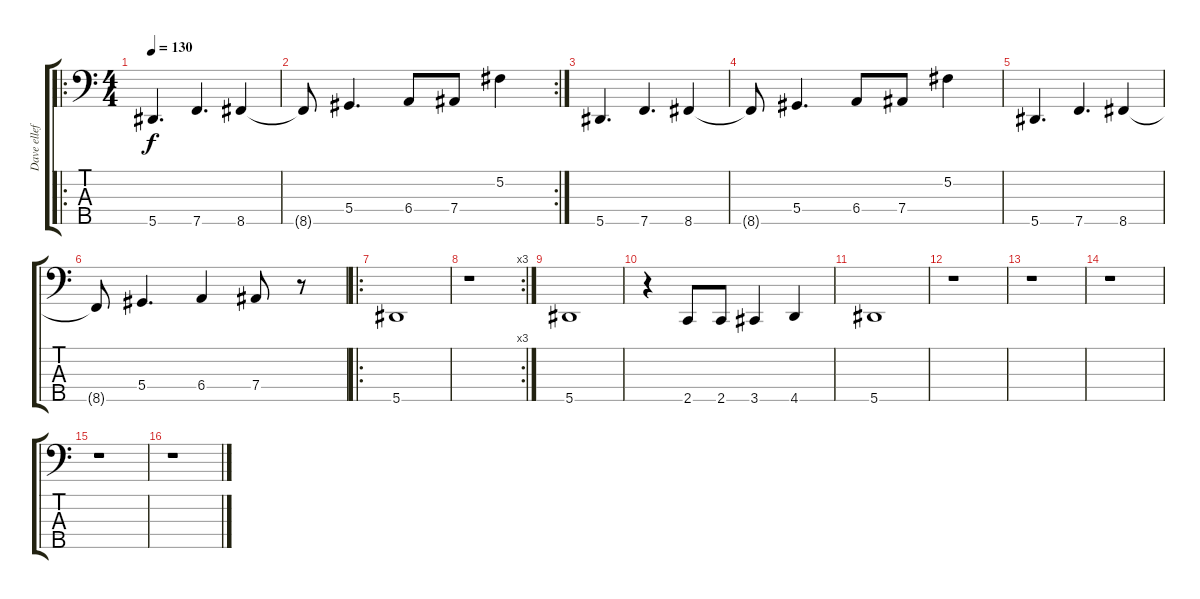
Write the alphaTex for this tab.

\track ("Dave ellefson" "Dave ellef") {instrument electricbasspick}
\staff {score tabs}
\tuning (Gb2 Db2 Ab1 Eb1 Bb0) {hide}
\ro
\ts (4 4)
\tempo 130
\clef f4
\ks c
5.5.4{d dy f instrument electricbasspick} 7.5.4{d} 8.5.4 |
\rc 2
8.5{t}.8 5.4.4{d} 6.4.8 7.4.8 5.2.4 |
5.5.4{d} 7.5.4{d} 8.5.4 |
8.5{t}.8 5.4.4{d} 6.4.8 7.4.8 5.2.4 |
5.5.4{d} 7.5.4{d} 8.5.4 |
8.5{t}.8 5.4.4{d} 6.4.4 7.4.8 r.8 |
\ro
5.5.1 |
\rc 3
r.1 |
5.5.1 |
r.4 2.5.8 2.5.8 3.5.4 4.5.4 |
5.5.1 |
r.1 |
r.1 |
r.1 |
r.1 |
r.1
